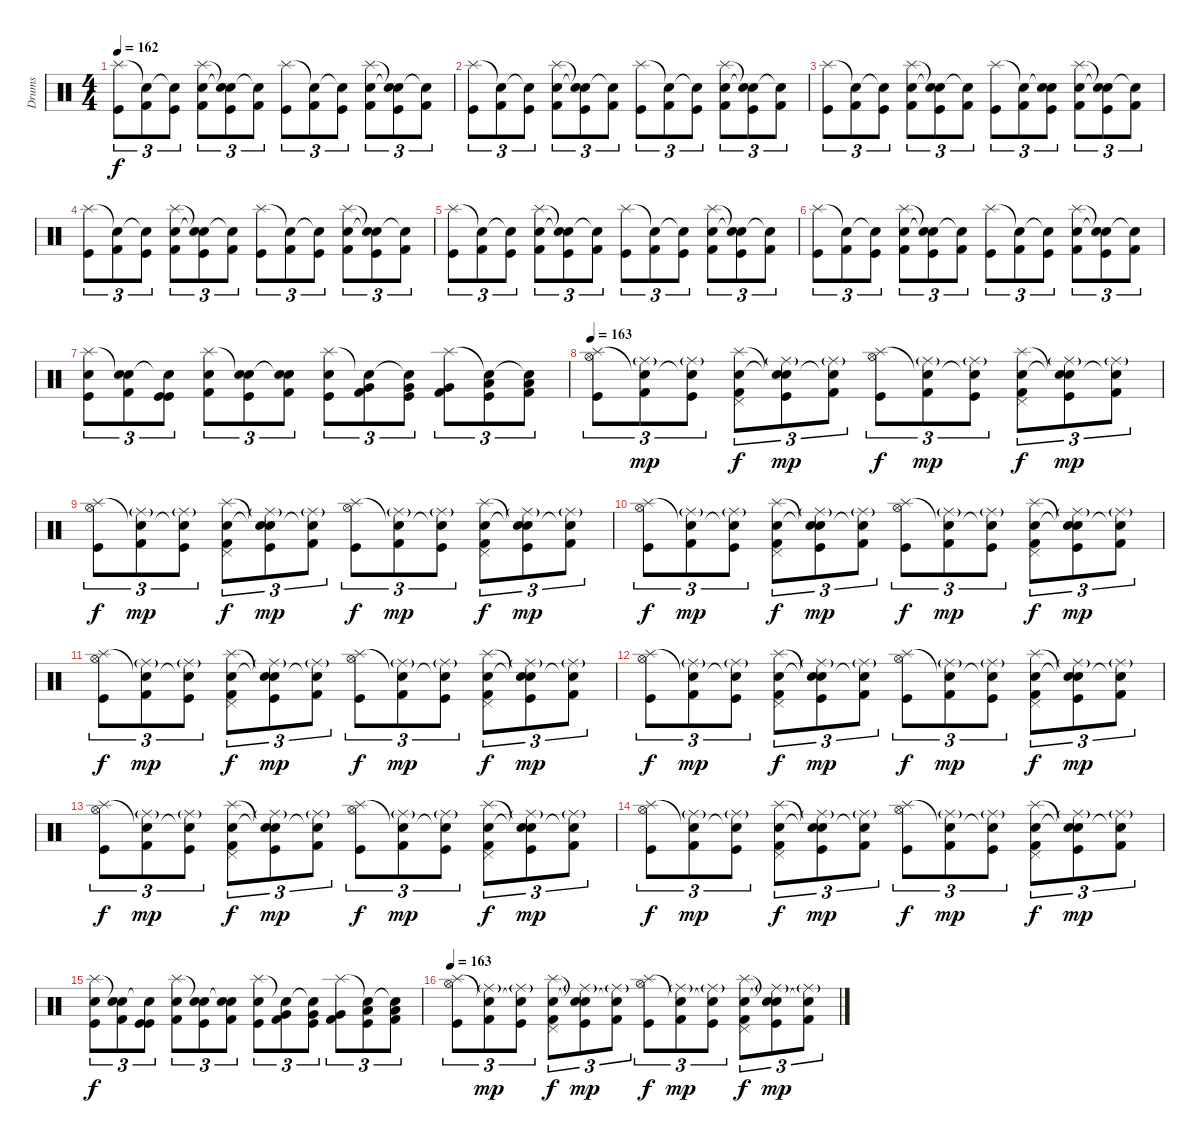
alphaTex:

\track ("Drums" "Drums") {instrument percussion}
\staff {score}
\articulation defaults
\ts (4 4)
\tempo 162
\clef neutral
\ks c
("Splash (hit)" "Kick (hit)").8{tu (3 2) dy f} ("Snare (hit)"{t} "Kick (hit) 2").8{tu (3 2)} ("Snare (hit)"{t} "Kick (hit)").8{tu (3 2)} ("Splash (hit)" "Snare (hit) 2" "Kick (hit) 2").8{tu (3 2)} ("Snare (hit)"{t} "Snare (hit)"{t} "Kick (hit)").8{tu (3 2)} ("Snare (hit)"{t} "Kick (hit) 2").8{tu (3 2)} ("Splash (hit)" "Kick (hit)").8{tu (3 2)} ("Snare (hit)"{t} "Kick (hit) 2").8{tu (3 2)} ("Snare (hit)"{t} "Kick (hit)").8{tu (3 2)} ("Splash (hit)" "Snare (hit) 2" "Kick (hit) 2").8{tu (3 2)} ("Snare (hit)"{t} "Snare (hit)"{t} "Kick (hit)").8{tu (3 2)} ("Snare (hit)"{t} "Kick (hit) 2").8{tu (3 2)} |
("Splash (hit)" "Kick (hit)").8{tu (3 2)} ("Snare (hit)"{t} "Kick (hit) 2").8{tu (3 2)} ("Snare (hit)"{t} "Kick (hit)").8{tu (3 2)} ("Splash (hit)" "Snare (hit) 2" "Kick (hit) 2").8{tu (3 2)} ("Snare (hit)"{t} "Snare (hit)"{t} "Kick (hit)").8{tu (3 2)} ("Snare (hit)"{t} "Kick (hit) 2").8{tu (3 2)} ("Splash (hit)" "Kick (hit)").8{tu (3 2)} ("Snare (hit)"{t} "Kick (hit) 2").8{tu (3 2)} ("Snare (hit)"{t} "Kick (hit)").8{tu (3 2)} ("Splash (hit)" "Snare (hit) 2" "Kick (hit) 2").8{tu (3 2)} ("Snare (hit)"{t} "Snare (hit)"{t} "Kick (hit)").8{tu (3 2)} ("Snare (hit)"{t} "Kick (hit) 2").8{tu (3 2)} |
("Splash (hit)" "Kick (hit)").8{tu (3 2)} ("Snare (hit)"{t} "Kick (hit) 2").8{tu (3 2)} ("Snare (hit)"{t} "Kick (hit)").8{tu (3 2)} ("Splash (hit)" "Snare (hit) 2" "Kick (hit) 2").8{tu (3 2)} ("Snare (hit)"{t} "Snare (hit)"{t} "Kick (hit)").8{tu (3 2)} ("Snare (hit)"{t} "Kick (hit) 2").8{tu (3 2)} ("Splash (hit)" "Kick (hit)").8{tu (3 2)} ("Snare (hit)"{t} "Kick (hit) 2").8{tu (3 2)} ("Snare (hit)"{t} "Snare (hit) 2" "Kick (hit)").8{tu (3 2)} ("Splash (hit)" "Snare (hit) 2" "Kick (hit) 2").8{tu (3 2)} ("Snare (hit)"{t} "Snare (hit)"{t} "Kick (hit)").8{tu (3 2)} ("Snare (hit)"{t} "Kick (hit) 2").8{tu (3 2)} |
("Splash (hit)" "Kick (hit)").8{tu (3 2)} ("Snare (hit)"{t} "Kick (hit) 2").8{tu (3 2)} ("Snare (hit)"{t} "Kick (hit)").8{tu (3 2)} ("Splash (hit)" "Snare (hit) 2" "Kick (hit) 2").8{tu (3 2)} ("Snare (hit)"{t} "Snare (hit)"{t} "Kick (hit)").8{tu (3 2)} ("Snare (hit)"{t} "Kick (hit) 2").8{tu (3 2)} ("Splash (hit)" "Kick (hit)").8{tu (3 2)} ("Snare (hit)"{t} "Kick (hit) 2").8{tu (3 2)} ("Snare (hit)"{t} "Kick (hit)").8{tu (3 2)} ("Splash (hit)" "Snare (hit) 2" "Kick (hit) 2").8{tu (3 2)} ("Snare (hit)"{t} "Snare (hit)"{t} "Kick (hit)").8{tu (3 2)} ("Snare (hit)"{t} "Kick (hit) 2").8{tu (3 2)} |
("Splash (hit)" "Kick (hit)").8{tu (3 2)} ("Snare (hit)"{t} "Kick (hit) 2").8{tu (3 2)} ("Snare (hit)"{t} "Kick (hit)").8{tu (3 2)} ("Splash (hit)" "Snare (hit) 2" "Kick (hit) 2").8{tu (3 2)} ("Snare (hit)"{t} "Snare (hit)"{t} "Kick (hit)").8{tu (3 2)} ("Snare (hit)"{t} "Kick (hit) 2").8{tu (3 2)} ("Splash (hit)" "Kick (hit)").8{tu (3 2)} ("Snare (hit)"{t} "Kick (hit) 2").8{tu (3 2)} ("Snare (hit)"{t} "Kick (hit)").8{tu (3 2)} ("Splash (hit)" "Snare (hit) 2" "Kick (hit) 2").8{tu (3 2)} ("Snare (hit)"{t} "Snare (hit)"{t} "Kick (hit)").8{tu (3 2)} ("Snare (hit)"{t} "Kick (hit) 2").8{tu (3 2)} |
("Splash (hit)" "Kick (hit)").8{tu (3 2)} ("Snare (hit)"{t} "Kick (hit) 2").8{tu (3 2)} ("Snare (hit)"{t} "Kick (hit)").8{tu (3 2)} ("Splash (hit)" "Snare (hit) 2" "Kick (hit) 2").8{tu (3 2)} ("Snare (hit)"{t} "Snare (hit)"{t} "Kick (hit)").8{tu (3 2)} ("Snare (hit)"{t} "Kick (hit) 2").8{tu (3 2)} ("Splash (hit)" "Kick (hit)").8{tu (3 2)} ("Snare (hit)"{t} "Kick (hit) 2").8{tu (3 2)} ("Snare (hit)"{t} "Kick (hit)").8{tu (3 2)} ("Splash (hit)" "Snare (hit) 2" "Kick (hit) 2").8{tu (3 2)} ("Snare (hit)"{t} "Snare (hit)"{t} "Kick (hit)").8{tu (3 2)} ("Snare (hit)"{t} "Kick (hit) 2").8{tu (3 2)} |
("Splash (hit)" "Snare (hit) 2" "Kick (hit)").8{tu (3 2)} ("Snare (hit)"{t} "Snare (hit) 2" "Kick (hit) 2").8{tu (3 2)} ("Snare (hit)"{t} "Kick (hit)" "Kick (hit)").8{tu (3 2)} ("Splash (hit)" "Snare (hit) 2" "Kick (hit) 2").8{tu (3 2)} ("Snare (hit)"{t} "Snare (hit) 2" "Kick (hit)").8{tu (3 2)} ("Snare (hit)"{t} "Snare (hit) 2" "Kick (hit) 2").8{tu (3 2)} ("Splash (hit)" "Snare (hit) 2" "Kick (hit)").8{tu (3 2)} ("Snare (hit)"{t} "Very Low Tom (hit)" "Kick (hit) 2").8{tu (3 2)} ("Snare (hit)"{t} "Very Low Tom (hit)" "Kick (hit)").8{tu (3 2)} ("Splash (hit)" "Very Low Tom (hit)" "Kick (hit) 2").8{tu (3 2)} ("Snare (hit)"{t} "Low Floor Tom (hit)" "Kick (hit)").8{tu (3 2)} ("Snare (hit)"{t} "Low Floor Tom (hit)" "Kick (hit) 2").8{tu (3 2)} |
\tempo 163
("Splash (hit)" "Hi-Hat (open)" "Kick (hit)").8{tu (3 2) volume 16} ("Snare (hit)"{t} "Ride (middle)"{g} "Kick (hit) 2").8{tu (3 2) dy mp} ("Snare (hit)"{t} "Ride (middle)"{g} "Kick (hit)").8{tu (3 2)} ("Splash (hit)" "Pedal Hi-Hat (hit)" "Snare (hit) 2" "Kick (hit) 2").8{tu (3 2) dy f} ("Snare (hit)"{t} "Ride (middle)"{g} "Snare (hit)"{t} "Kick (hit)").8{tu (3 2) dy mp} ("Snare (hit)"{t} "Ride (middle)"{g} "Kick (hit) 2").8{tu (3 2)} ("Splash (hit)" "Hi-Hat (open)" "Kick (hit)").8{tu (3 2) dy f} ("Snare (hit)"{t} "Ride (middle)"{g} "Kick (hit) 2").8{tu (3 2) dy mp} ("Snare (hit)"{t} "Ride (middle)"{g} "Kick (hit)").8{tu (3 2)} ("Splash (hit)" "Pedal Hi-Hat (hit)" "Snare (hit) 2" "Kick (hit) 2").8{tu (3 2) dy f} ("Snare (hit)"{t} "Ride (middle)"{g} "Snare (hit)"{t} "Kick (hit)").8{tu (3 2) dy mp} ("Snare (hit)"{t} "Ride (middle)"{g} "Kick (hit) 2").8{tu (3 2)} |
("Splash (hit)" "Hi-Hat (open)" "Kick (hit)").8{tu (3 2) dy f} ("Snare (hit)"{t} "Ride (middle)"{g} "Kick (hit) 2").8{tu (3 2) dy mp} ("Snare (hit)"{t} "Ride (middle)"{g} "Kick (hit)").8{tu (3 2)} ("Splash (hit)" "Pedal Hi-Hat (hit)" "Snare (hit) 2" "Kick (hit) 2").8{tu (3 2) dy f} ("Snare (hit)"{t} "Ride (middle)"{g} "Snare (hit)"{t} "Kick (hit)").8{tu (3 2) dy mp} ("Snare (hit)"{t} "Ride (middle)"{g} "Kick (hit) 2").8{tu (3 2)} ("Splash (hit)" "Hi-Hat (open)" "Kick (hit)").8{tu (3 2) dy f} ("Snare (hit)"{t} "Ride (middle)"{g} "Kick (hit) 2").8{tu (3 2) dy mp} ("Snare (hit)"{t} "Ride (middle)"{g} "Kick (hit)").8{tu (3 2)} ("Splash (hit)" "Pedal Hi-Hat (hit)" "Snare (hit) 2" "Kick (hit) 2").8{tu (3 2) dy f} ("Snare (hit)"{t} "Ride (middle)"{g} "Snare (hit)"{t} "Kick (hit)").8{tu (3 2) dy mp} ("Snare (hit)"{t} "Ride (middle)"{g} "Kick (hit) 2").8{tu (3 2)} |
("Splash (hit)" "Hi-Hat (open)" "Kick (hit)").8{tu (3 2) dy f} ("Snare (hit)"{t} "Ride (middle)"{g} "Kick (hit) 2").8{tu (3 2) dy mp} ("Snare (hit)"{t} "Ride (middle)"{g} "Kick (hit)").8{tu (3 2)} ("Splash (hit)" "Pedal Hi-Hat (hit)" "Snare (hit) 2" "Kick (hit) 2").8{tu (3 2) dy f} ("Snare (hit)"{t} "Ride (middle)"{g} "Snare (hit)"{t} "Kick (hit)").8{tu (3 2) dy mp} ("Snare (hit)"{t} "Ride (middle)"{g} "Kick (hit) 2").8{tu (3 2)} ("Splash (hit)" "Hi-Hat (open)" "Kick (hit)").8{tu (3 2) dy f} ("Snare (hit)"{t} "Ride (middle)"{g} "Kick (hit) 2").8{tu (3 2) dy mp} ("Snare (hit)"{t} "Ride (middle)"{g} "Kick (hit)").8{tu (3 2)} ("Splash (hit)" "Pedal Hi-Hat (hit)" "Snare (hit) 2" "Kick (hit) 2").8{tu (3 2) dy f} ("Snare (hit)"{t} "Ride (middle)"{g} "Snare (hit)"{t} "Kick (hit)").8{tu (3 2) dy mp} ("Snare (hit)"{t} "Ride (middle)"{g} "Kick (hit) 2").8{tu (3 2)} |
("Splash (hit)" "Hi-Hat (open)" "Kick (hit)").8{tu (3 2) dy f} ("Snare (hit)"{t} "Ride (middle)"{g} "Kick (hit) 2").8{tu (3 2) dy mp} ("Snare (hit)"{t} "Ride (middle)"{g} "Kick (hit)").8{tu (3 2)} ("Splash (hit)" "Pedal Hi-Hat (hit)" "Snare (hit) 2" "Kick (hit) 2").8{tu (3 2) dy f} ("Snare (hit)"{t} "Ride (middle)"{g} "Snare (hit)"{t} "Kick (hit)").8{tu (3 2) dy mp} ("Snare (hit)"{t} "Ride (middle)"{g} "Kick (hit) 2").8{tu (3 2)} ("Splash (hit)" "Hi-Hat (open)" "Kick (hit)").8{tu (3 2) dy f} ("Snare (hit)"{t} "Ride (middle)"{g} "Kick (hit) 2").8{tu (3 2) dy mp} ("Snare (hit)"{t} "Ride (middle)"{g} "Kick (hit)").8{tu (3 2)} ("Splash (hit)" "Pedal Hi-Hat (hit)" "Snare (hit) 2" "Kick (hit) 2").8{tu (3 2) dy f} ("Snare (hit)"{t} "Ride (middle)"{g} "Snare (hit)"{t} "Kick (hit)").8{tu (3 2) dy mp} ("Snare (hit)"{t} "Ride (middle)"{g} "Kick (hit) 2").8{tu (3 2)} |
("Splash (hit)" "Hi-Hat (open)" "Kick (hit)").8{tu (3 2) dy f} ("Snare (hit)"{t} "Ride (middle)"{g} "Kick (hit) 2").8{tu (3 2) dy mp} ("Snare (hit)"{t} "Ride (middle)"{g} "Kick (hit)").8{tu (3 2)} ("Splash (hit)" "Pedal Hi-Hat (hit)" "Snare (hit) 2" "Kick (hit) 2").8{tu (3 2) dy f} ("Snare (hit)"{t} "Ride (middle)"{g} "Snare (hit)"{t} "Kick (hit)").8{tu (3 2) dy mp} ("Snare (hit)"{t} "Ride (middle)"{g} "Kick (hit) 2").8{tu (3 2)} ("Splash (hit)" "Hi-Hat (open)" "Kick (hit)").8{tu (3 2) dy f} ("Snare (hit)"{t} "Ride (middle)"{g} "Kick (hit) 2").8{tu (3 2) dy mp} ("Snare (hit)"{t} "Ride (middle)"{g} "Kick (hit)").8{tu (3 2)} ("Splash (hit)" "Pedal Hi-Hat (hit)" "Snare (hit) 2" "Kick (hit) 2").8{tu (3 2) dy f} ("Snare (hit)"{t} "Ride (middle)"{g} "Snare (hit)"{t} "Kick (hit)").8{tu (3 2) dy mp} ("Snare (hit)"{t} "Ride (middle)"{g} "Kick (hit) 2").8{tu (3 2)} |
("Splash (hit)" "Hi-Hat (open)" "Kick (hit)").8{tu (3 2) dy f} ("Snare (hit)"{t} "Ride (middle)"{g} "Kick (hit) 2").8{tu (3 2) dy mp} ("Snare (hit)"{t} "Ride (middle)"{g} "Kick (hit)").8{tu (3 2)} ("Splash (hit)" "Pedal Hi-Hat (hit)" "Snare (hit) 2" "Kick (hit) 2").8{tu (3 2) dy f} ("Snare (hit)"{t} "Ride (middle)"{g} "Snare (hit)"{t} "Kick (hit)").8{tu (3 2) dy mp} ("Snare (hit)"{t} "Ride (middle)"{g} "Kick (hit) 2").8{tu (3 2)} ("Splash (hit)" "Hi-Hat (open)" "Kick (hit)").8{tu (3 2) dy f} ("Snare (hit)"{t} "Ride (middle)"{g} "Kick (hit) 2").8{tu (3 2) dy mp} ("Snare (hit)"{t} "Ride (middle)"{g} "Kick (hit)").8{tu (3 2)} ("Splash (hit)" "Pedal Hi-Hat (hit)" "Snare (hit) 2" "Kick (hit) 2").8{tu (3 2) dy f} ("Snare (hit)"{t} "Ride (middle)"{g} "Snare (hit)"{t} "Kick (hit)").8{tu (3 2) dy mp} ("Snare (hit)"{t} "Ride (middle)"{g} "Kick (hit) 2").8{tu (3 2)} |
("Splash (hit)" "Hi-Hat (open)" "Kick (hit)").8{tu (3 2) dy f} ("Snare (hit)"{t} "Ride (middle)"{g} "Kick (hit) 2").8{tu (3 2) dy mp} ("Snare (hit)"{t} "Ride (middle)"{g} "Kick (hit)").8{tu (3 2)} ("Splash (hit)" "Pedal Hi-Hat (hit)" "Snare (hit) 2" "Kick (hit) 2").8{tu (3 2) dy f} ("Snare (hit)"{t} "Ride (middle)"{g} "Snare (hit)"{t} "Kick (hit)").8{tu (3 2) dy mp} ("Snare (hit)"{t} "Ride (middle)"{g} "Kick (hit) 2").8{tu (3 2)} ("Splash (hit)" "Hi-Hat (open)" "Kick (hit)").8{tu (3 2) dy f} ("Snare (hit)"{t} "Ride (middle)"{g} "Kick (hit) 2").8{tu (3 2) dy mp} ("Snare (hit)"{t} "Ride (middle)"{g} "Kick (hit)").8{tu (3 2)} ("Splash (hit)" "Pedal Hi-Hat (hit)" "Snare (hit) 2" "Kick (hit) 2").8{tu (3 2) dy f} ("Snare (hit)"{t} "Ride (middle)"{g} "Snare (hit)"{t} "Kick (hit)").8{tu (3 2) dy mp} ("Snare (hit)"{t} "Ride (middle)"{g} "Kick (hit) 2").8{tu (3 2)} |
("Splash (hit)" "Snare (hit) 2" "Kick (hit)").8{tu (3 2) dy f} ("Snare (hit)"{t} "Snare (hit) 2" "Kick (hit) 2").8{tu (3 2)} ("Snare (hit)"{t} "Kick (hit)" "Kick (hit)").8{tu (3 2)} ("Splash (hit)" "Snare (hit) 2" "Kick (hit) 2").8{tu (3 2)} ("Snare (hit)"{t} "Snare (hit) 2" "Kick (hit)").8{tu (3 2)} ("Snare (hit)"{t} "Snare (hit) 2" "Kick (hit) 2").8{tu (3 2)} ("Splash (hit)" "Snare (hit) 2" "Kick (hit)").8{tu (3 2)} ("Snare (hit)"{t} "Very Low Tom (hit)" "Kick (hit) 2").8{tu (3 2)} ("Snare (hit)"{t} "Very Low Tom (hit)" "Kick (hit)").8{tu (3 2)} ("Splash (hit)" "Very Low Tom (hit)" "Kick (hit) 2").8{tu (3 2)} ("Snare (hit)"{t} "Low Floor Tom (hit)" "Kick (hit)").8{tu (3 2)} ("Snare (hit)"{t} "Low Floor Tom (hit)" "Kick (hit) 2").8{tu (3 2)} |
\tempo 163
("Splash (hit)" "Hi-Hat (open)" "Kick (hit)").8{tu (3 2)} ("Snare (hit)"{t} "Ride (middle)"{g} "Kick (hit) 2").8{tu (3 2) dy mp} ("Snare (hit)"{t} "Ride (middle)"{g} "Kick (hit)").8{tu (3 2)} ("Splash (hit)" "Pedal Hi-Hat (hit)" "Snare (hit) 2" "Kick (hit) 2").8{tu (3 2) dy f} ("Snare (hit)"{t} "Ride (middle)"{g} "Snare (hit)"{t} "Kick (hit)").8{tu (3 2) dy mp} ("Snare (hit)"{t} "Ride (middle)"{g} "Kick (hit) 2").8{tu (3 2)} ("Splash (hit)" "Hi-Hat (open)" "Kick (hit)").8{tu (3 2) dy f} ("Snare (hit)"{t} "Ride (middle)"{g} "Kick (hit) 2").8{tu (3 2) dy mp} ("Snare (hit)"{t} "Ride (middle)"{g} "Kick (hit)").8{tu (3 2)} ("Splash (hit)" "Pedal Hi-Hat (hit)" "Snare (hit) 2" "Kick (hit) 2").8{tu (3 2) dy f} ("Snare (hit)"{t} "Ride (middle)"{g} "Snare (hit)"{t} "Kick (hit)").8{tu (3 2) dy mp} ("Snare (hit)"{t} "Ride (middle)"{g} "Kick (hit) 2").8{tu (3 2)}
